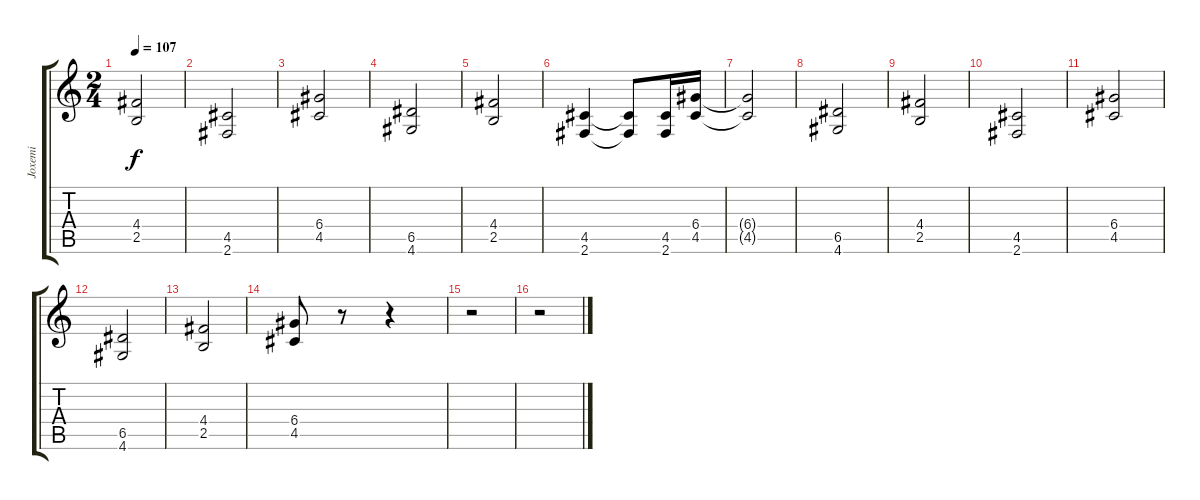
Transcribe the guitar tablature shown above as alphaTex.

\track ("Joxemi" "Joxemi") {instrument distortionguitar}
\staff {score tabs}
\tuning (E4 B3 G3 D3 A2 E2) {hide}
\ts (2 4)
\tempo 107
\clef g2
\ks c
(4.4 2.5).2{dy f} |
(4.5 2.6).2 |
(6.4 4.5).2 |
(6.5 4.6).2 |
(4.4 2.5).2 |
(4.5 2.6).4 (4.5{t} 2.6{t}).8 (4.5 2.6).16 (6.4 4.5).16 |
(6.4{t} 4.5{t}).2 |
(6.5 4.6).2 |
(4.4 2.5).2 |
(4.5 2.6).2 |
(6.4 4.5).2 |
(6.5 4.6).2 |
(4.4 2.5).2 |
(6.4 4.5).8 r.8 r.4 |
r.2 |
r.2
